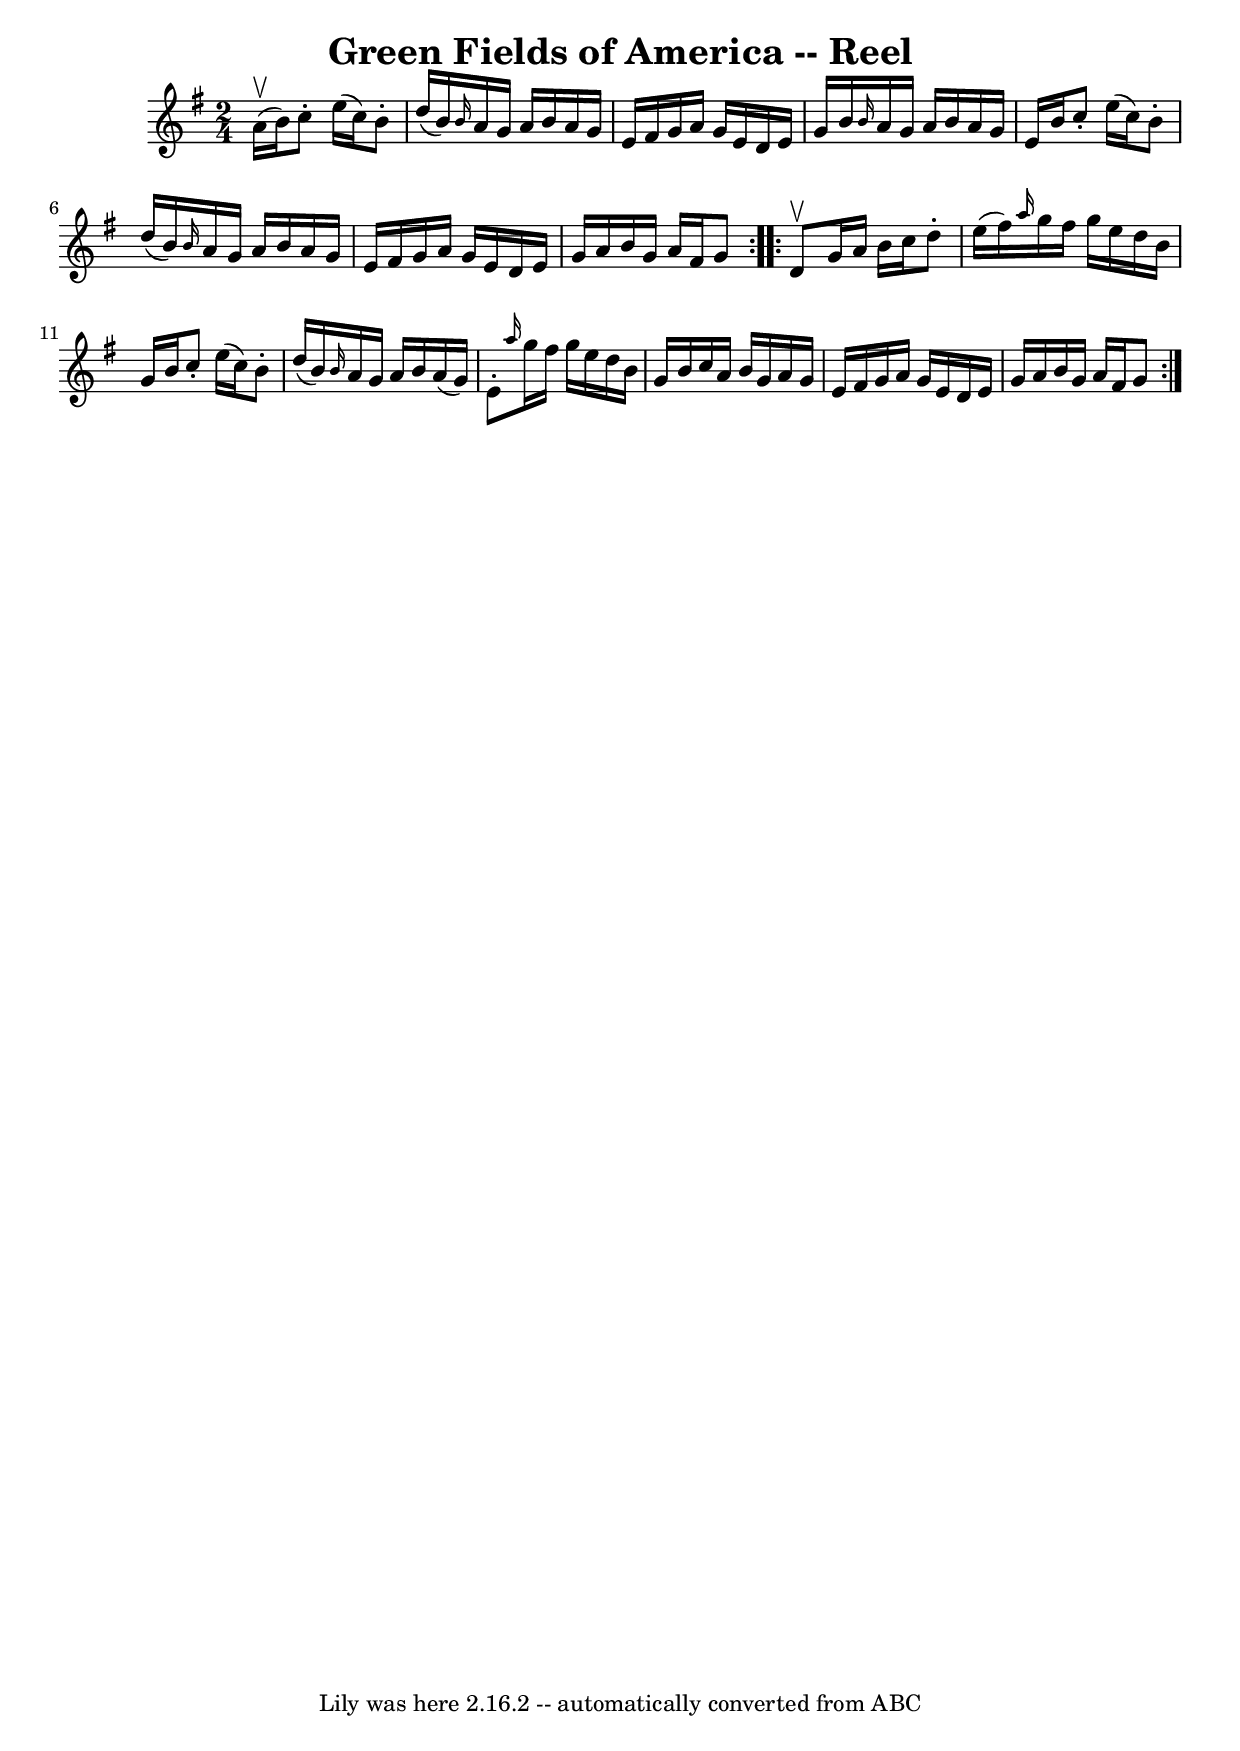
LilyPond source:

\version "2.7.40"
\include "Mammoth.ily"
\header {
	book = "Ryan's Mammoth Collection"
	crossRefNumber = "1"
	footnotes = ""
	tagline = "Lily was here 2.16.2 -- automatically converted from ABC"
	title = "Green Fields of America -- Reel"
}
voicedefault =  {
\set Score.defaultBarType = "empty"

\repeat volta 2 {
\time 2/4 \key g \major a'16^\upbow(b'16) |
 c''8 -. e''16 
(c''16) b'8 -. d''16 (b'16)   |
 \grace { b'16  }   
a'16 g'16 a'16 b'16 a'16 g'16 e'16 fis'16    |
   
g'16 a'16 g'16 e'16 d'16 e'16 g'16 b'16    |
 
\grace { b'16  } a'16 g'16 a'16 b'16 a'16 g'16 e'16    
b'16    |
 c''8 -. e''16 (c''16) b'8 -. d''16 (b'16  
-)   |
 \grace { b'16  } a'16 g'16 a'16 b'16 a'16    
g'16 e'16 fis'16    |
 g'16 a'16 g'16 e'16 d'16    
e'16 g'16 a'16    |
 b'16 g'16 a'16 fis'16 g'8    
} \repeat volta 2 { d'8^\upbow |
 g'16 a'16 b'16 c''16  
 d''8 -. e''16 (fis''16)   |
 \grace { a''16  } g''16    
fis''16 g''16 e''16 d''16 b'16 g'16 b'16    |
 c''8 
-. e''16 (c''16) b'8 -. d''16 (b'16)   |
 \grace {    
b'16  } a'16 g'16 a'16 b'16 a'16 (g'16) e'8 -.   |
 
    \grace { a''16  } g''16 fis''16 g''16 e''16 d''16 b'16  
 g'16 b'16    |
 c''16 a'16 b'16 g'16 a'16 g'16    
e'16 fis'16    |
 g'16 a'16 g'16 e'16 d'16 e'16    
g'16 a'16    |
 b'16 g'16 a'16 fis'16 g'8    }   
}

\score{
    <<

	\context Staff="default"
	{
	    \voicedefault 
	}

    >>
	\layout {
	}
	\midi {}
}
